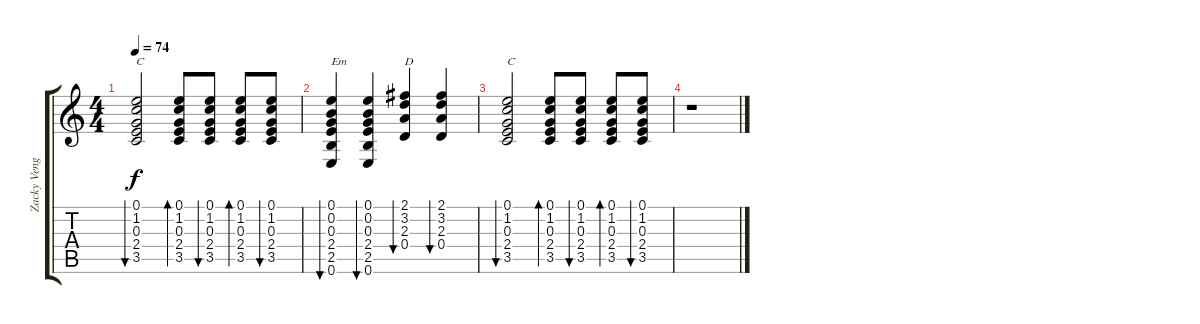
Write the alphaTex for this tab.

\track ("Zacky Vengeance" "Zacky Veng") {instrument acousticguitarsteel}
\staff {score tabs}
\tuning (E4 B3 G3 D3 A2 E2) {hide}
\ts (4 4)
\tempo 74
\clef g2
\ks c
(0.1 1.2 0.3 2.4 3.5).2{bu 60 txt "C" dy f} (0.1 1.2 0.3 2.4 3.5).8{bd 60} (0.1 1.2 0.3 2.4 3.5).8{bu 60} (0.1 1.2 0.3 2.4 3.5).8{bd 60} (0.1 1.2 0.3 2.4 3.5).8{bu 60} |
(0.1 0.2 0.3 2.4 2.5 0.6).4{bu 60 txt "Em"} (0.1 0.2 0.3 2.4 2.5 0.6).4{bu 60} (2.1 3.2 2.3 0.4).4{bu 60 txt "D"} (2.1 3.2 2.3 0.4).4{bu 60} |
(0.1 1.2 0.3 2.4 3.5).2{bu 60 txt "C"} (0.1 1.2 0.3 2.4 3.5).8{bd 60} (0.1 1.2 0.3 2.4 3.5).8{bu 60} (0.1 1.2 0.3 2.4 3.5).8{bd 60} (0.1 1.2 0.3 2.4 3.5).8{bu 60} |
r.1
